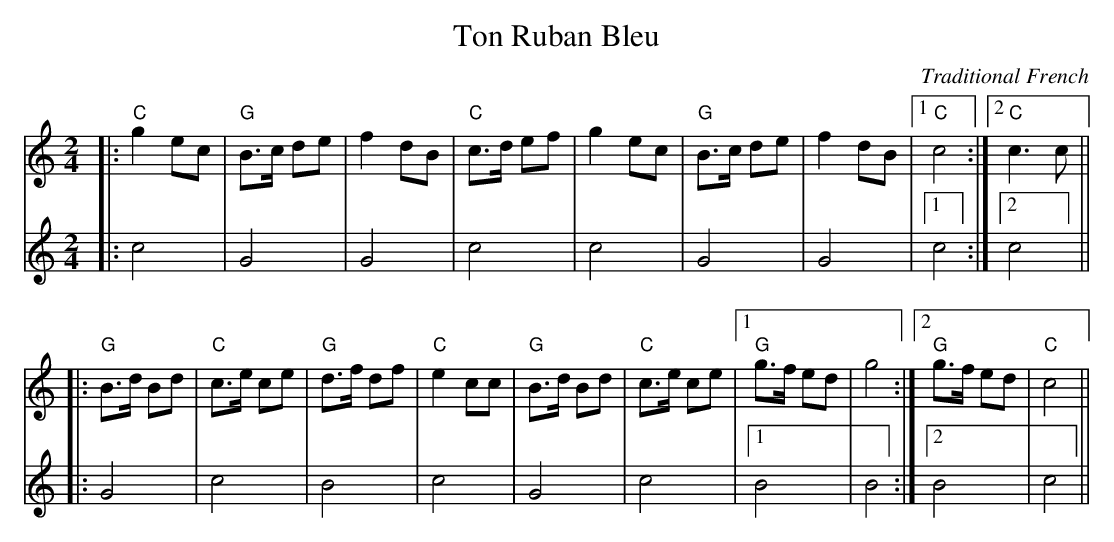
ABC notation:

X:1
T:Ton Ruban Bleu
C:Traditional French
L:1/8
M:2/4
K:C major
[V:1]|:"C" g2 ec |  "G" B>c de | f2 dB | "C" c>d ef |g2 ec |  "G" B>c de | f2 dB |1 "C" c4 :|2 "C" c3 c ||
[V:2]|:c4|G4|G4|c4|c4|G4|G4|1c4:|2c4||
[V:1]|: "G" B>d Bd | "C" c>e ce | "G" d>f df | "C" e2 cc |"G" B>d Bd | "C" c>e ce |1 "G" g>f ed | g4 :|2  "G" g>f ed | "C" c4 ||
[V:2]|:G4|c4|B4|c4|G4|c4|1B4|B4:|2B4|c4||
